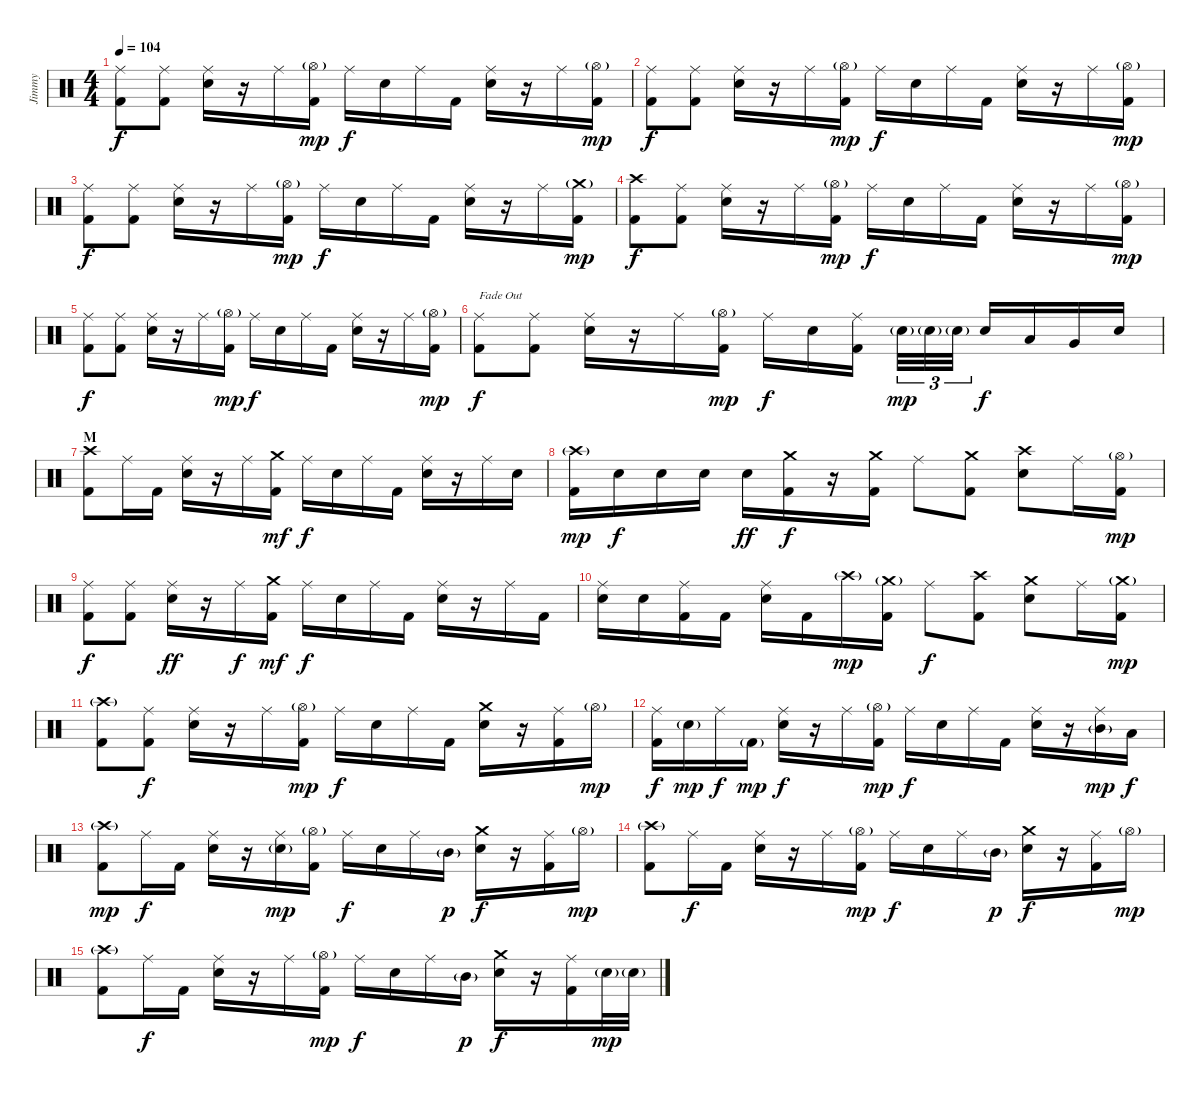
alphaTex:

\track ("Jimmy" "Jimmy") {instrument percussion}
\staff {score}
\articulation defaults
\ts (4 4)
\tempo 104
\clef neutral
\ks c
("Ride (middle)" "Kick (hit) 2").8{dy f} ("Ride (middle)" "Kick (hit) 2").8 ("Ride (middle)" "Electric Snare (hit)").16 r.16 "Ride (middle)".16 ("Hi-Hat (open)"{g} "Kick (hit) 2").16{dy mp} "Ride (middle)".16{dy f} "Electric Snare (hit)".16 "Ride (middle)".16 "Kick (hit) 2".16 ("Ride (middle)" "Electric Snare (hit)").16 r.16 "Ride (middle)".16 ("Hi-Hat (open)"{g} "Kick (hit) 2").16{dy mp} |
("Ride (middle)" "Kick (hit) 2").8{dy f} ("Ride (middle)" "Kick (hit) 2").8 ("Ride (middle)" "Electric Snare (hit)").16 r.16 "Ride (middle)".16 ("Hi-Hat (open)"{g} "Kick (hit) 2").16{dy mp} "Ride (middle)".16{dy f} "Electric Snare (hit)".16 "Ride (middle)".16 "Kick (hit) 2".16 ("Ride (middle)" "Electric Snare (hit)").16 r.16 "Ride (middle)".16 ("Hi-Hat (open)"{g} "Kick (hit) 2").16{dy mp} |
("Ride (middle)" "Kick (hit) 2").8{dy f} ("Ride (middle)" "Kick (hit) 2").8 ("Ride (middle)" "Electric Snare (hit)").16 r.16 "Ride (middle)".16 ("Hi-Hat (open)"{g} "Kick (hit) 2").16{dy mp} "Ride (middle)".16{dy f} "Electric Snare (hit)".16 "Ride (middle)".16 "Kick (hit) 2".16 ("Ride (middle)" "Electric Snare (hit)").16 r.16 "Ride (middle)".16 ("Crash medium (hit)"{g} "Kick (hit) 2").16{dy mp} |
("Crash high (hit)" "Kick (hit) 2").8{dy f} ("Ride (middle)" "Kick (hit) 2").8 ("Ride (middle)" "Electric Snare (hit)").16 r.16 "Ride (middle)".16 ("Hi-Hat (open)"{g} "Kick (hit) 2").16{dy mp} "Ride (middle)".16{dy f} "Electric Snare (hit)".16 "Ride (middle)".16 "Kick (hit) 2".16 ("Ride (middle)" "Electric Snare (hit)").16 r.16 "Ride (middle)".16 ("Hi-Hat (open)"{g} "Kick (hit) 2").16{dy mp} |
("Ride (middle)" "Kick (hit) 2").8{dy f} ("Ride (middle)" "Kick (hit) 2").8 ("Ride (middle)" "Electric Snare (hit)").16 r.16 "Ride (middle)".16 ("Hi-Hat (open)"{g} "Kick (hit) 2").16{dy mp} "Ride (middle)".16{dy f} "Electric Snare (hit)".16 "Ride (middle)".16 "Kick (hit) 2".16 ("Ride (middle)" "Electric Snare (hit)").16 r.16 "Ride (middle)".16 ("Hi-Hat (open)"{g} "Kick (hit) 2").16{dy mp} |
("Ride (middle)" "Kick (hit) 2").8{txt "Fade Out" dy f} ("Ride (middle)" "Kick (hit) 2").8 ("Ride (middle)" "Electric Snare (hit)").16 r.16 "Ride (middle)".16 ("Hi-Hat (open)"{g} "Kick (hit) 2").16{dy mp} "Ride (middle)".16{dy f} "Electric Snare (hit)".16 ("Ride (middle)" "Kick (hit) 2").16 "Electric Snare (hit)"{g}.32{tu (3 2) dy mp} "Electric Snare (hit)"{g}.32{tu (3 2)} "Electric Snare (hit)"{g}.32{tu (3 2)} "Electric Snare (hit)".16{dy f} "Low Tom (hit)".16 "Very Low Tom (hit)".16 "Electric Snare (hit)".16 |
\section ("" "M")
("Crash high (hit)" "Kick (hit) 2").8 "Ride (middle)".16 "Kick (hit) 2".16 ("Ride (middle)" "Electric Snare (hit)").16 r.16 "Ride (middle)".16 ("Crash medium (hit)" "Kick (hit) 2").16{dy mf} "Ride (middle)".16{dy f} "Electric Snare (hit)".16 "Ride (middle)".16 "Kick (hit) 2".16 ("Ride (middle)" "Electric Snare (hit)").16 r.16 "Ride (middle)".16 "Electric Snare (hit)".16 |
("Crash high (hit)"{g} "Kick (hit) 2").16{dy mp} "Electric Snare (hit)".16{dy f} "Electric Snare (hit)".16 "Electric Snare (hit)".16 "Electric Snare (hit)".16{dy ff} ("Crash medium (hit)" "Kick (hit) 2").16{dy f} r.16 ("Crash medium (hit)" "Kick (hit) 2").16 "Ride (middle)".8 ("Crash medium (hit)" "Kick (hit) 2").8 ("Crash high (hit)" "Electric Snare (hit)").8 "Ride (middle)".16 ("Hi-Hat (open)"{g} "Kick (hit) 2").16{dy mp} |
("Ride (middle)" "Kick (hit) 2").8{dy f} ("Ride (middle)" "Kick (hit) 2").8 ("Ride (middle)" "Electric Snare (hit)").16{dy ff} r.16 "Ride (middle)".16{dy f} ("Crash medium (hit)" "Kick (hit) 2").16{dy mf} "Ride (middle)".16{dy f} "Electric Snare (hit)".16 "Ride (middle)".16 "Kick (hit) 2".16 ("Ride (middle)" "Electric Snare (hit)").16 r.16 "Ride (middle)".16 "Kick (hit) 2".16 |
("Ride (middle)" "Electric Snare (hit)").16 "Electric Snare (hit)".16 ("Ride (middle)" "Kick (hit) 2").16 "Kick (hit) 2".16 ("Ride (middle)" "Electric Snare (hit)").16 "Kick (hit) 2".16 "Crash high (hit)"{g}.16{dy mp} ("Crash medium (hit)"{g} "Kick (hit) 2").16 "Ride (middle)".8{dy f} ("Crash high (hit)" "Kick (hit) 2").8 ("Crash medium (hit)" "Electric Snare (hit)").8 "Ride (middle)".16 ("Crash medium (hit)"{g} "Kick (hit) 2").16{dy mp} |
("Crash high (hit)"{g} "Kick (hit) 2").8 ("Ride (middle)" "Kick (hit) 2").8{dy f} ("Ride (middle)" "Electric Snare (hit)").16 r.16 "Ride (middle)".16 ("Hi-Hat (open)"{g} "Kick (hit) 2").16{dy mp} "Ride (middle)".16{dy f} "Electric Snare (hit)".16 "Ride (middle)".16 "Kick (hit) 2".16 ("Crash medium (hit)" "Electric Snare (hit)").16 r.16 ("Ride (middle)" "Kick (hit) 2").16 "Hi-Hat (open)"{g}.16{dy mp} |
("Ride (middle)" "Kick (hit) 2").16{dy f} "Electric Snare (hit)"{g}.16{dy mp} "Ride (middle)".16{dy f} "Kick (hit) 2"{g}.16{dy mp} ("Ride (middle)" "Electric Snare (hit)").16{dy f} r.16 "Ride (middle)".16 ("Hi-Hat (open)"{g} "Kick (hit) 2").16{dy mp} "Ride (middle)".16{dy f} "Electric Snare (hit)".16 "Ride (middle)".16 "Kick (hit) 2".16 ("Ride (middle)" "Electric Snare (hit)").16 r.16 ("Ride (middle)" "Mid Tom (hit)"{g}).16{dy mp} "Low Tom (hit)".16{dy f} |
("Crash high (hit)"{g} "Kick (hit) 2").8{dy mp} "Ride (middle)".16{dy f} "Kick (hit) 2".16 ("Ride (middle)" "Electric Snare (hit)").16 r.16 ("Ride (middle)" "Electric Snare (hit)"{g}).16{dy mp} ("Hi-Hat (open)"{g} "Kick (hit) 2").16 "Ride (middle)".16{dy f} "Electric Snare (hit)".16 "Ride (middle)".16 "Mid Tom (hit)"{g}.16{dy p} ("Crash medium (hit)" "Electric Snare (hit)").16{dy f} r.16 ("Ride (middle)" "Kick (hit) 2").16 "Hi-Hat (open)"{g}.16{dy mp} |
("Crash high (hit)"{g} "Kick (hit) 2").8 "Ride (middle)".16{dy f} "Kick (hit) 2".16 ("Ride (middle)" "Electric Snare (hit)").16 r.16 "Ride (middle)".16 ("Hi-Hat (open)"{g} "Kick (hit) 2").16{dy mp} "Ride (middle)".16{dy f} "Electric Snare (hit)".16 "Ride (middle)".16 "Mid Tom (hit)"{g}.16{dy p} ("Crash medium (hit)" "Electric Snare (hit)").16{dy f} r.16 ("Ride (middle)" "Kick (hit) 2").16 "Hi-Hat (open)"{g}.16{dy mp} |
("Crash high (hit)"{g} "Kick (hit) 2").8 "Ride (middle)".16{dy f} "Kick (hit) 2".16 ("Ride (middle)" "Electric Snare (hit)").16 r.16 "Ride (middle)".16 ("Hi-Hat (open)"{g} "Kick (hit) 2").16{dy mp} "Ride (middle)".16{dy f} "Electric Snare (hit)".16 "Ride (middle)".16 "Mid Tom (hit)"{g}.16{dy p} ("Crash medium (hit)" "Electric Snare (hit)").16{dy f} r.16 ("Ride (middle)" "Kick (hit) 2").16 "Electric Snare (hit)"{g}.32{dy mp} "Electric Snare (hit)"{g}.32
